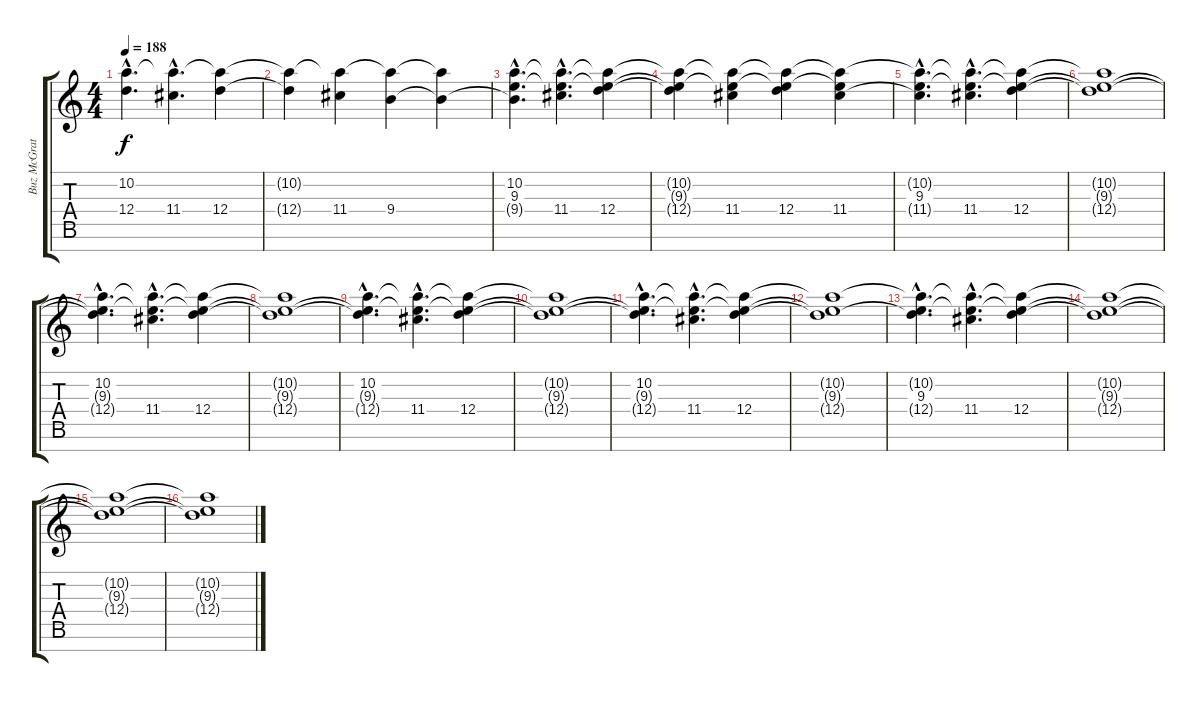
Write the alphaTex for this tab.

\track ("Buz McGrath" "Buz McGrat") {instrument distortionguitar}
\staff {score tabs}
\tuning (E4 B3 G3 D3 A2 E2 B1) {hide}
\ts (4 4)
\tempo 188
\clef g2
\ks c
(10.2{hac} 12.4{hac t}).4{d dy f} (10.2{hac t} 11.4{hac}).4{d} (10.2{t} 12.4).4 |
(10.2{t} 12.4{t}).4 (10.2{t} 11.4).4 (10.2{t} 9.4).4 (10.2{t} 9.4{t}).4 |
(10.2{hac} 9.3{hac t} 9.4{hac t}).4{d} (10.2{hac t} 9.3{hac t} 11.4{hac}).4{d} (10.2{t} 9.3{t} 12.4).4 |
(10.2{t} 9.3{t} 12.4{t}).4 (10.2{t} 9.3{t} 11.4).4 (10.2{t} 9.3{t} 12.4).4 (10.2{t} 9.3{t} 11.4).4 |
(10.2{hac t} 9.3{hac} 11.4{hac t}).4{d} (10.2{hac t} 9.3{hac t} 11.4{hac}).4{d} (10.2{t} 9.3{t} 12.4).4 |
(10.2{t} 9.3{t} 12.4{t}).1 |
(10.2{hac} 9.3{hac t} 12.4{hac t}).4{d} (10.2{hac t} 9.3{hac t} 11.4{hac}).4{d} (10.2{t} 9.3{t} 12.4).4 |
(10.2{t} 9.3{t} 12.4{t}).1 |
(10.2{hac} 9.3{hac t} 12.4{hac t}).4{d} (10.2{hac t} 9.3{hac t} 11.4{hac}).4{d} (10.2{t} 9.3{t} 12.4).4 |
(10.2{t} 9.3{t} 12.4{t}).1 |
(10.2{hac} 9.3{hac t} 12.4{hac t}).4{d} (10.2{hac t} 9.3{hac t} 11.4{hac}).4{d} (10.2{t} 9.3{t} 12.4).4 |
(10.2{t} 9.3{t} 12.4{t}).1 |
(10.2{hac t} 9.3{hac} 12.4{hac t}).4{d} (10.2{hac t} 9.3{hac t} 11.4{hac}).4{d} (10.2{t} 9.3{t} 12.4).4 |
(10.2{t} 9.3{t} 12.4{t}).1 |
(10.2{t} 9.3{t} 12.4{t}).1 |
(10.2{t} 9.3{t} 12.4{t}).1
